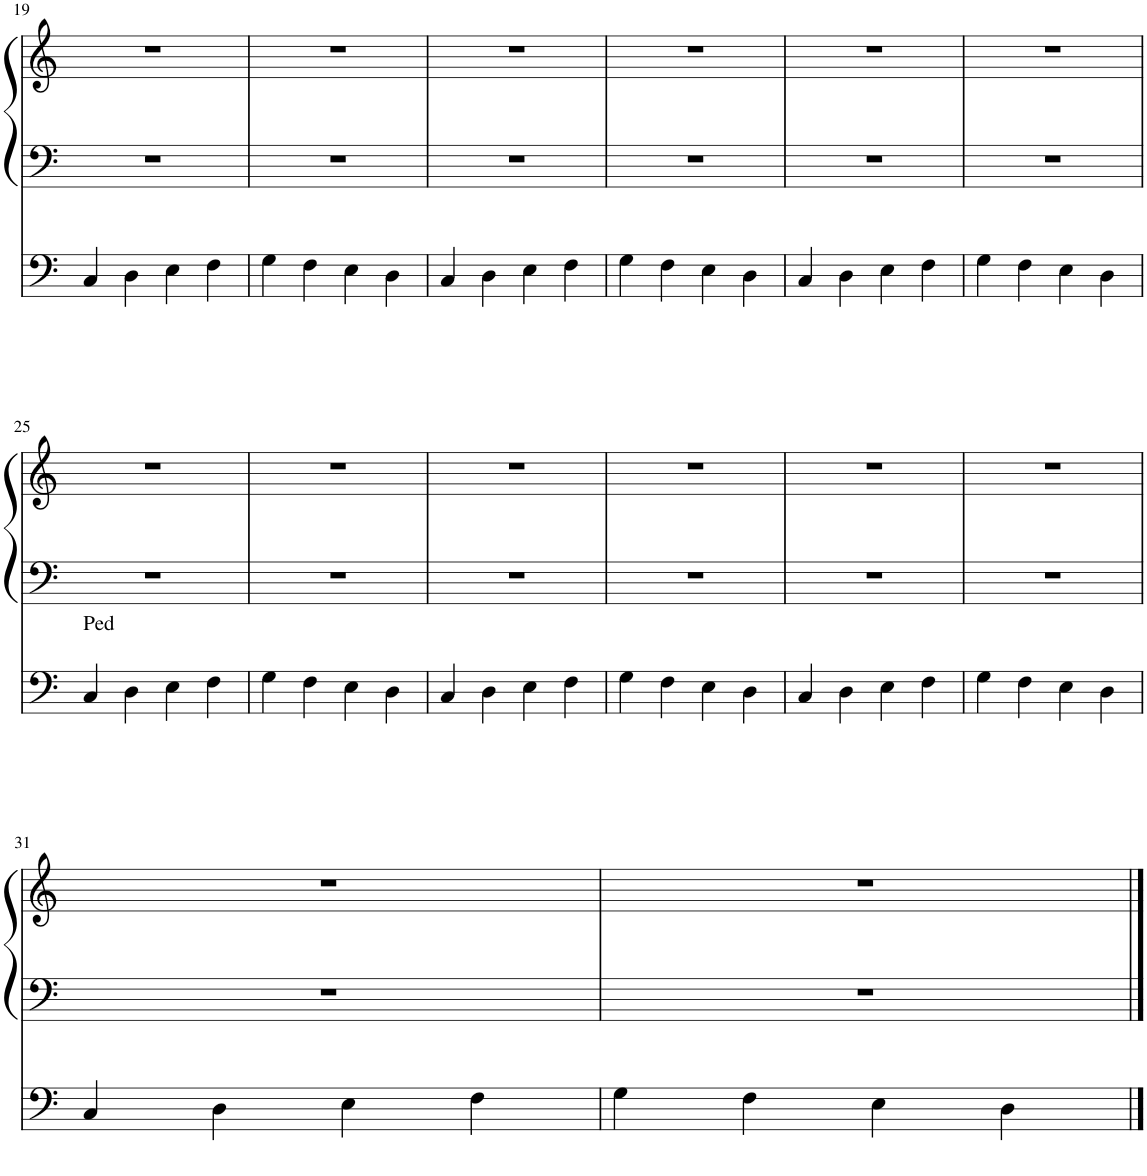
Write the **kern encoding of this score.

**kern	**kern	**kern
*part1	*part1	*part1
*staff3	*staff2	*staff1
*I"Man.	*	*
*I'Man.	*	*
!!LO:PB:g=z
*clefF4	*clefF4	*clefG2
*k[]	*k[]	*k[]
*M4/4	*M4/4	*M4/4
=19	=19	=19
4C/	1r	1r
4D\	.	.
4E\	.	.
4F\	.	.
=20	=20	=20
4G\	1r	1r
4F\	.	.
4E\	.	.
4D\	.	.
=21	=21	=21
4C/	1r	1r
4D\	.	.
4E\	.	.
4F\	.	.
=22	=22	=22
4G\	1r	1r
4F\	.	.
4E\	.	.
4D\	.	.
=23	=23	=23
4C/	1r	1r
4D\	.	.
4E\	.	.
4F\	.	.
=24	=24	=24
4G\	1r	1r
4F\	.	.
4E\	.	.
4D\	.	.
!!LO:LB:g=z
=25	=25	=25
!LO:TX:a:t=Ped	!	!
4C/	1r	1r
4D\	.	.
4E\	.	.
4F\	.	.
=26	=26	=26
4G\	1r	1r
4F\	.	.
4E\	.	.
4D\	.	.
=27	=27	=27
4C/	1r	1r
4D\	.	.
4E\	.	.
4F\	.	.
=28	=28	=28
4G\	1r	1r
4F\	.	.
4E\	.	.
4D\	.	.
=29	=29	=29
4C/	1r	1r
4D\	.	.
4E\	.	.
4F\	.	.
=30	=30	=30
4G\	1r	1r
4F\	.	.
4E\	.	.
4D\	.	.
!!LO:LB:g=z
=31	=31	=31
4C/	1r	1r
4D\	.	.
4E\	.	.
4F\	.	.
=32	=32	=32
4G\	1r	1r
4F\	.	.
4E\	.	.
4D\	.	.
==	==	==
*-	*-	*-
